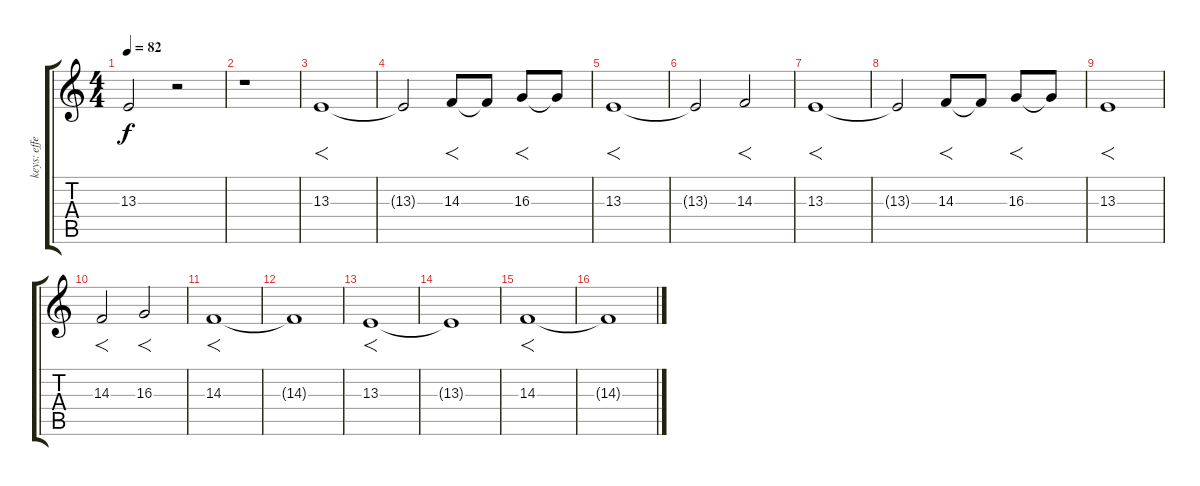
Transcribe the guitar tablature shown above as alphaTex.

\track ("keys: effects" "keys: effe") {instrument pad2warm}
\staff {score tabs}
\tuning (C4 G3 Eb3 Bb2 F2 C2) {hide}
\ts (4 4)
\tempo 82
\clef g2
\ks c
13.3{t}.2{dy f volume 0} r.2 |
r.1 |
13.3.1{f volume 14} |
13.3{t}.2{volume 3} 14.3.8{f volume 14} 14.3{t}.8{volume 6} 16.3.8{f volume 14} 16.3{t}.8{volume 5} |
13.3.1{f volume 14} |
13.3{t}.2{volume 4} 14.3.2{f volume 14} |
13.3.1{f volume 14} |
13.3{t}.2{volume 3} 14.3.8{f volume 14} 14.3{t}.8{volume 6} 16.3.8{f volume 14} 16.3{t}.8{volume 5} |
13.3.1{f volume 14} |
14.3.2{f} 16.3.2{f} |
14.3.1{f} |
14.3{t}.1{volume 1} |
13.3.1{f volume 14} |
13.3{t}.1{volume 0} |
14.3.1{f volume 14} |
14.3{t}.1{volume 0}
